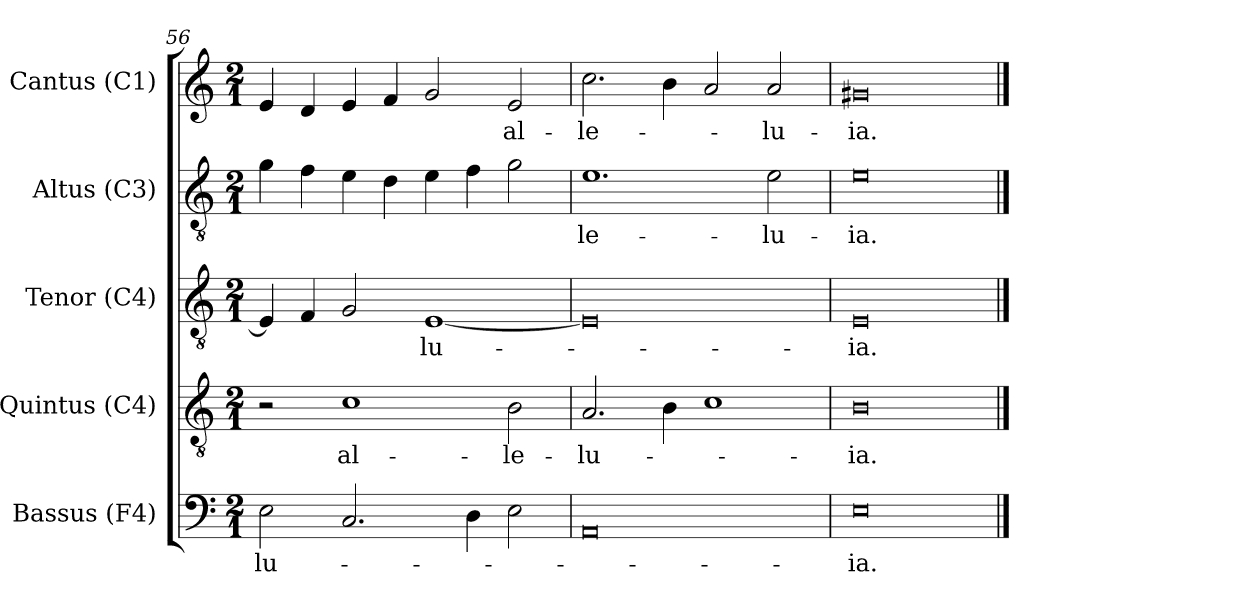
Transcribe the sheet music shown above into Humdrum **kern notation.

**kern	**text	**kern	**text	**kern	**text	**kern	**text	**kern	**text
*part5	*part5	*part4	*part4	*part3	*part3	*part2	*part2	*part1	*part1
*staff5	*staff5	*staff4	*staff4	*staff3	*staff3	*staff2	*staff2	*staff1	*staff1
*I"Bassus (F4)	*	*I"Quintus (C4)	*	*I"Tenor (C4)	*	*I"Altus (C3)	*	*I"Cantus (C1)	*
*I'B.	*	*I'Q.	*	*I'T.	*	*I'A.	*	*I'C.	*
*clefF4	*	*clefGv2	*	*clefGv2	*	*clefGv2	*	*clefG2	*
*	*	*ITrd7c12	*	*ITrd7c12	*	*ITrd7c12	*	*	*
*k[]	*	*k[]	*	*k[]	*	*k[]	*	*k[]	*
*C:	*	*C:	*	*C:	*	*C:	*	*C:	*
*M2/1	*	*M2/1	*	*M2/1	*	*M2/1	*	*M2/1	*
=56	=56	=56	=56	=56	=56	=56	=56	=56	=56
!	!LO:LY:b:color=#000000	!	!	!	!	!	!	!	!
2Ei\	-lu-	2r	.	4EEi/]	.	4Gi\	.	4ei/	.
.	.	.	.	4FFi/	.	4Fi\	.	4di/	.
!	!	!	!LO:LY:b:color=#000000	!	!	!	!	!	!
2.Ci/	.	1Ci	al-	2GGi/	.	4Ei\	.	4ei/	.
.	.	.	.	.	.	4Di\	.	4fi/	.
!	!	!	!	!	!LO:LY:b:color=#000000	!	!	!	!
.	.	.	.	[1EEi	-lu-	4Ei\	.	2gi/	.
4Di\	.	.	.	.	.	4Fi\	.	.	.
!	!	!	!LO:LY:b:color=#000000	!	!	!	!	!	!
!	!	!	!	!	!	!	!	!	!LO:LY:b:color=#000000
2Ei\	.	2BBi\	-le-	.	.	2Gi\	.	2ei/	al-
=57	=57	=57	=57	=57	=57	=57	=57	=57	=57
!	!	!	!LO:LY:b:color=#000000	!	!	!	!	!	!
!	!	!	!	!	!	!	!LO:LY:b:color=#000000	!	!
!	!	!	!	!	!	!	!	!	!LO:LY:b:color=#000000
0AAi	.	2.AAi/	-lu-	0EEi]	.	1.Ei	-le-	2.cci\	-le-
.	.	4BBi\	.	.	.	.	.	4bi\	.
.	.	1Ci	.	.	.	.	.	2ai/	.
!	!	!	!	!	!	!	!LO:LY:b:color=#000000	!	!
!	!	!	!	!	!	!	!	!	!LO:LY:b:color=#000000
.	.	.	.	.	.	2Ei\	-lu-	2ai/	-lu-
=58	=58	=58	=58	=58	=58	=58	=58	=58	=58
!	!LO:LY:b:color=#000000	!	!	!	!	!	!	!	!
!	!	!	!LO:LY:b:color=#000000	!	!	!	!	!	!
!	!	!	!	!	!LO:LY:b:color=#000000	!	!	!	!
!	!	!	!	!	!	!	!LO:LY:b:color=#000000	!	!
!	!	!	!	!	!	!	!	!	!LO:LY:b:color=#000000
0Ei	-ia.	0BBi	-ia.	0EEi	-ia.	0Ei	-ia.	0g#Xi	-ia.
==	==	==	==	==	==	==	==	==	==
*-	*-	*-	*-	*-	*-	*-	*-	*-	*-
